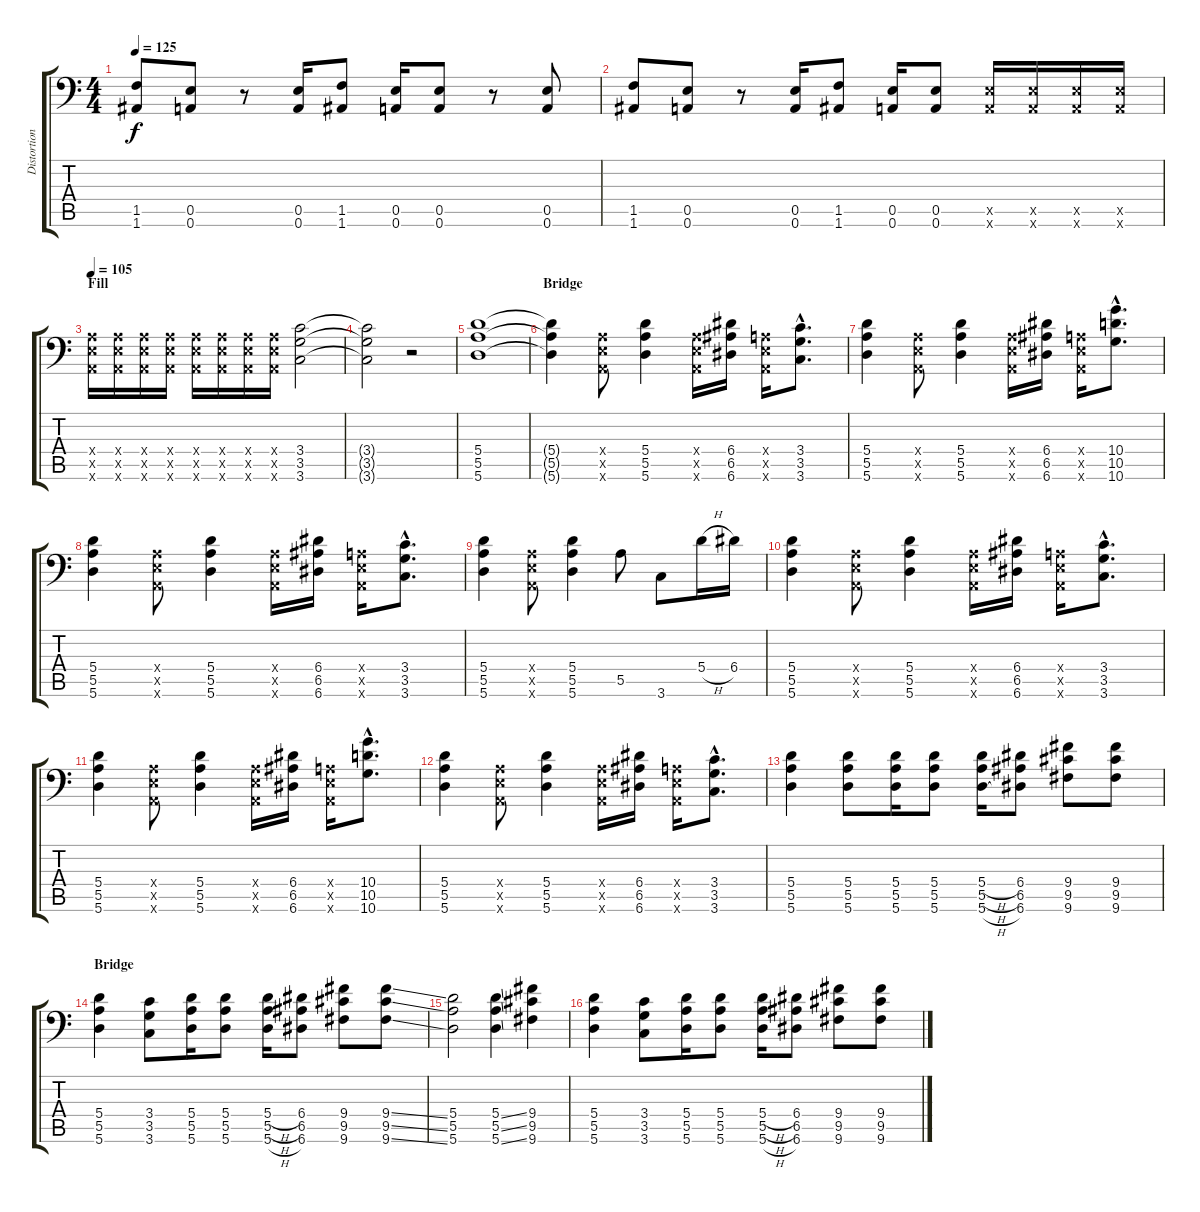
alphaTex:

\track ("Distortion Guitar" "Distortion") {instrument distortionguitar}
\staff {score tabs}
\tuning (E4 B3 G3 A2 E2 A1) {hide}
\ts (4 4)
\tempo 125
\clef f4
\ks c
(1.5 1.6).8{dy f} (0.5 0.6).8 r.8 (0.5 0.6).16 (1.5 1.6).8 (0.5 0.6).16 (0.5 0.6).8 r.8 (0.5 0.6).8 |
(1.5 1.6).8 (0.5 0.6).8 r.8 (0.5 0.6).16 (1.5 1.6).8 (0.5 0.6).16 (0.5 0.6).8 (0.5{x} 0.6{x}).16 (0.5{x} 0.6{x}).16 (0.5{x} 0.6{x}).16 (0.5{x} 0.6{x}).16 |
\section ("" "Fill")
\tempo 105
(0.4{x} 0.5{x} 0.6{x}).16 (0.4{x} 0.5{x} 0.6{x}).16 (0.4{x} 0.5{x} 0.6{x}).16 (0.4{x} 0.5{x} 0.6{x}).16 (0.4{x} 0.5{x} 0.6{x}).16 (0.4{x} 0.5{x} 0.6{x}).16 (0.4{x} 0.5{x} 0.6{x}).16 (0.4{x} 0.5{x} 0.6{x}).16 (3.4 3.5 3.6).2 |
(3.4{t} 3.5{t} 3.6{t}).2 r.2 |
(5.4 5.5 5.6).1 |
\section ("" "Bridge")
(5.4{t} 5.5{t} 5.6{t}).4 (0.4{x} 0.5{x} 0.6{x}).8 (5.4 5.5 5.6).4 (0.4{x} 0.5{x} 0.6{x}).16 (6.4 6.5 6.6).16 (0.4{x} 0.5{x} 0.6{x}).16 (3.4{hac} 3.5{hac} 3.6{hac}).8{d} |
(5.4 5.5 5.6).4 (0.4{x} 0.5{x} 0.6{x}).8 (5.4 5.5 5.6).4 (0.4{x} 0.5{x} 0.6{x}).16 (6.4 6.5 6.6).16 (0.4{x} 0.5{x} 0.6{x}).16 (10.4{hac} 10.5{hac} 10.6{hac}).8{d} |
(5.4 5.5 5.6).4 (0.4{x} 0.5{x} 0.6{x}).8 (5.4 5.5 5.6).4 (0.4{x} 0.5{x} 0.6{x}).16 (6.4 6.5 6.6).16 (0.4{x} 0.5{x} 0.6{x}).16 (3.4{hac} 3.5{hac} 3.6{hac}).8{d} |
(5.4 5.5 5.6).4 (0.4{x} 0.5{x} 0.6{x}).8 (5.4 5.5 5.6).4 5.5.8 3.6.8 5.4{h}.16 6.4.16 |
(5.4 5.5 5.6).4 (0.4{x} 0.5{x} 0.6{x}).8 (5.4 5.5 5.6).4 (0.4{x} 0.5{x} 0.6{x}).16 (6.4 6.5 6.6).16 (0.4{x} 0.5{x} 0.6{x}).16 (3.4{hac} 3.5{hac} 3.6{hac}).8{d} |
(5.4 5.5 5.6).4 (0.4{x} 0.5{x} 0.6{x}).8 (5.4 5.5 5.6).4 (0.4{x} 0.5{x} 0.6{x}).16 (6.4 6.5 6.6).16 (0.4{x} 0.5{x} 0.6{x}).16 (10.4{hac} 10.5{hac} 10.6{hac}).8{d} |
(5.4 5.5 5.6).4 (0.4{x} 0.5{x} 0.6{x}).8 (5.4 5.5 5.6).4 (0.4{x} 0.5{x} 0.6{x}).16 (6.4 6.5 6.6).16 (0.4{x} 0.5{x} 0.6{x}).16 (3.4{hac} 3.5{hac} 3.6{hac}).8{d} |
(5.4 5.5 5.6).4 (5.4 5.5 5.6).8 (5.4 5.5 5.6).16 (5.4 5.5 5.6).8 (5.4{h} 5.5{h} 5.6{h}).16 (6.4 6.5 6.6).8 (9.4 9.5 9.6).8 (9.4 9.5 9.6).8 |
\section ("" "Bridge")
(5.4 5.5 5.6).4 (3.4 3.5 3.6).8 (5.4 5.5 5.6).16 (5.4 5.5 5.6).8 (5.4{h} 5.5{h} 5.6{h}).16 (6.4 6.5 6.6).8 (9.4 9.5 9.6).8 (9.4{ss} 9.5{ss} 9.6{ss}).8 |
(5.4 5.5 5.6).2 (5.4{ss} 5.5{ss} 5.6{ss}).4 (9.4 9.5 9.6).4 |
(5.4 5.5 5.6).4 (3.4 3.5 3.6).8 (5.4 5.5 5.6).16 (5.4 5.5 5.6).8 (5.4{h} 5.5{h} 5.6{h}).16 (6.4 6.5 6.6).8 (9.4 9.5 9.6).8 (9.4 9.5 9.6).8
